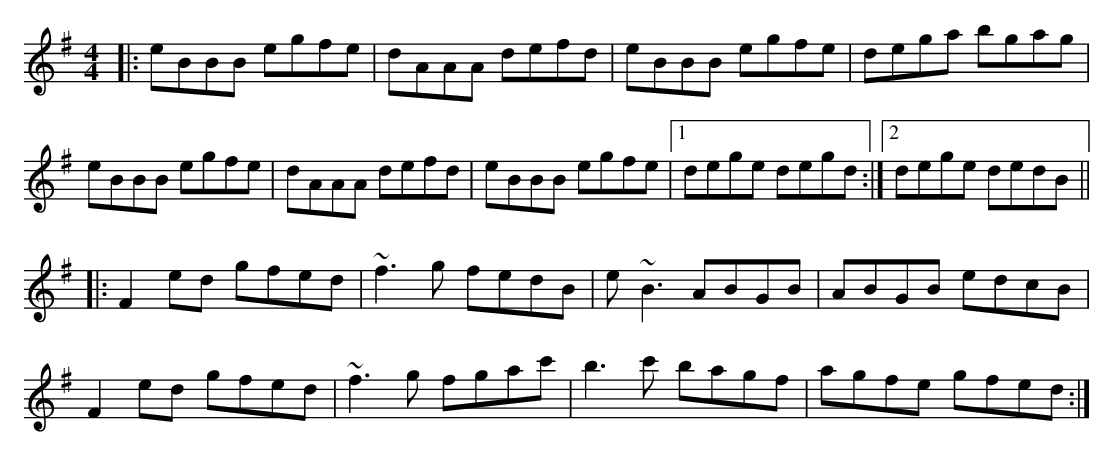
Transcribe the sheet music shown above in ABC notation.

X:1
M:4/4
K:Emin
|:eBBB egfe|dAAA defd|eBBB egfe|dega bgag|
eBBB egfe|dAAA defd|eBBB egfe|1 dege degd:|2 dege dedB||
|:F2ed gfed|~f3g fedB|e~B3 ABGB|ABGB edcB|
F2ed gfed|~f3g fgac'|b3c' bagf|agfe gfed:|
